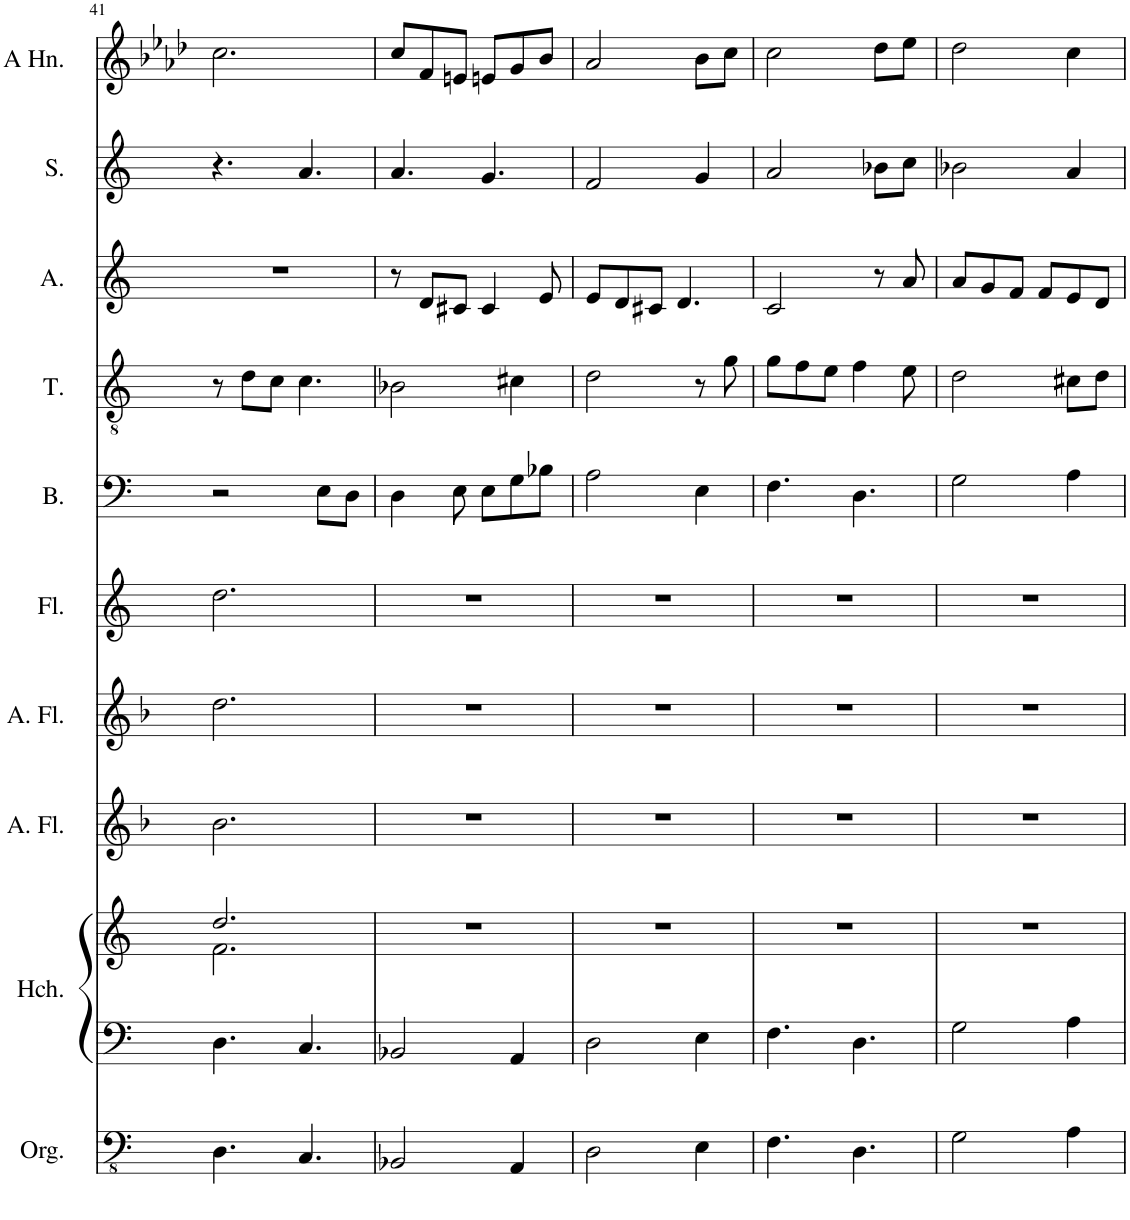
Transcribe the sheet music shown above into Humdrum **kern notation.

**kern	**kern	**kern	**kern	**kern	**kern	**kern	**kern	**kern	**kern	**kern
*part10	*part9	*part9	*part8	*part7	*part6	*part5	*part4	*part3	*part2	*part1
*staff11	*staff10	*staff9	*staff8	*staff7	*staff6	*staff5	*staff4	*staff3	*staff2	*staff1
*I"Organ	*I"Harpsichord	*	*I"Alto Flute	*I"Alto Flute	*I"Flute	*I"Bass	*I"Tenor	*I"Alto	*I"Soprano	*I"A Horn
*I'Org.	*I'Hch.	*	*I'A. Fl.	*I'A. Fl.	*I'Fl.	*I'B.	*I'T.	*I'A.	*I'S.	*I'A Hn.
!!LO:PB:g=z
*clefFv4	*clefF4	*clefG2	*clefG2	*clefG2	*clefG2	*clefF4	*clefGv2	*clefG2	*clefG2	*clefG2
*Trd-7c-12	*	*	*Trd3c5	*Trd3c5	*	*	*	*	*	*Trd2c3
*k[]	*k[]	*k[]	*k[b-]	*k[b-]	*k[]	*k[]	*k[]	*k[]	*k[]	*k[b-e-a-d-]
*M6/8	*M6/8	*M6/8	*M6/8	*M6/8	*M6/8	*M6/8	*M6/8	*M6/8	*M6/8	*M6/8
=41	=41	=41	=41	=41	=41	=41	=41	=41	=41	=41
*	*	*^	*	*	*	*	*	*	*	*
4.DD\	4.D\	2.dd/	2.f\	2.b-\	2.dd\	2.dd\	2r	8r	2.r	4.r	2.cc\
.	.	.	.	.	.	.	.	8d\L	.	.	.
.	.	.	.	.	.	.	.	8c\J	.	.	.
4.CC/	4.C/	.	.	.	.	.	.	4.c\	.	4.a/	.
.	.	.	.	.	.	.	8E\L	.	.	.	.
.	.	.	.	.	.	.	8D\J	.	.	.	.
*	*	*v	*v	*	*	*	*	*	*	*	*
=42	=42	=42	=42	=42	=42	=42	=42	=42	=42	=42
2BBB-X/	2BB-X/	2.r	2.r	2.r	2.r	4D\	2B-X\	8r	4.a/	8cc/L
.	.	.	.	.	.	.	.	8d/L	.	8f/
.	.	.	.	.	.	8E\	.	8c#X/J	.	8en/J
.	.	.	.	.	.	8E\L	.	4c#/	4.g/	8en/L
4AAA/	4AA/	.	.	.	.	8G\	4c#X\	.	.	8g/
.	.	.	.	.	.	8B-X\J	.	8e/	.	8b-/J
=43	=43	=43	=43	=43	=43	=43	=43	=43	=43	=43
2DD\	2D\	2.r	2.r	2.r	2.r	2A\	2d\	8e/L	2f/	2a-/
.	.	.	.	.	.	.	.	8d/	.	.
.	.	.	.	.	.	.	.	8c#X/J	.	.
.	.	.	.	.	.	.	.	4.d/	.	.
4EE\	4E\	.	.	.	.	4E\	8r	.	4g/	8b-\L
.	.	.	.	.	.	.	8g\	.	.	8cc\J
=44	=44	=44	=44	=44	=44	=44	=44	=44	=44	=44
4.FF\	4.F\	2.r	2.r	2.r	2.r	4.F\	8g\L	2c/	2a/	2cc\
.	.	.	.	.	.	.	8f\	.	.	.
.	.	.	.	.	.	.	8e\J	.	.	.
4.DD\	4.D\	.	.	.	.	4.D\	4f\	.	.	.
.	.	.	.	.	.	.	.	8r	8b-X\L	8dd-\L
.	.	.	.	.	.	.	8e\	8a/	8cc\J	8ee-\J
=45	=45	=45	=45	=45	=45	=45	=45	=45	=45	=45
2GG\	2G\	2.r	2.r	2.r	2.r	2G\	2d\	8a/L	2b-X\	2dd-\
.	.	.	.	.	.	.	.	8g/	.	.
.	.	.	.	.	.	.	.	8f/J	.	.
.	.	.	.	.	.	.	.	8f/L	.	.
4AA\	4A\	.	.	.	.	4A\	8c#X\L	8e/	4a/	4cc\
.	.	.	.	.	.	.	8d\J	8d/J	.	.
=	=	=	=	=	=	=	=	=	=	=
*-	*-	*-	*-	*-	*-	*-	*-	*-	*-	*-
